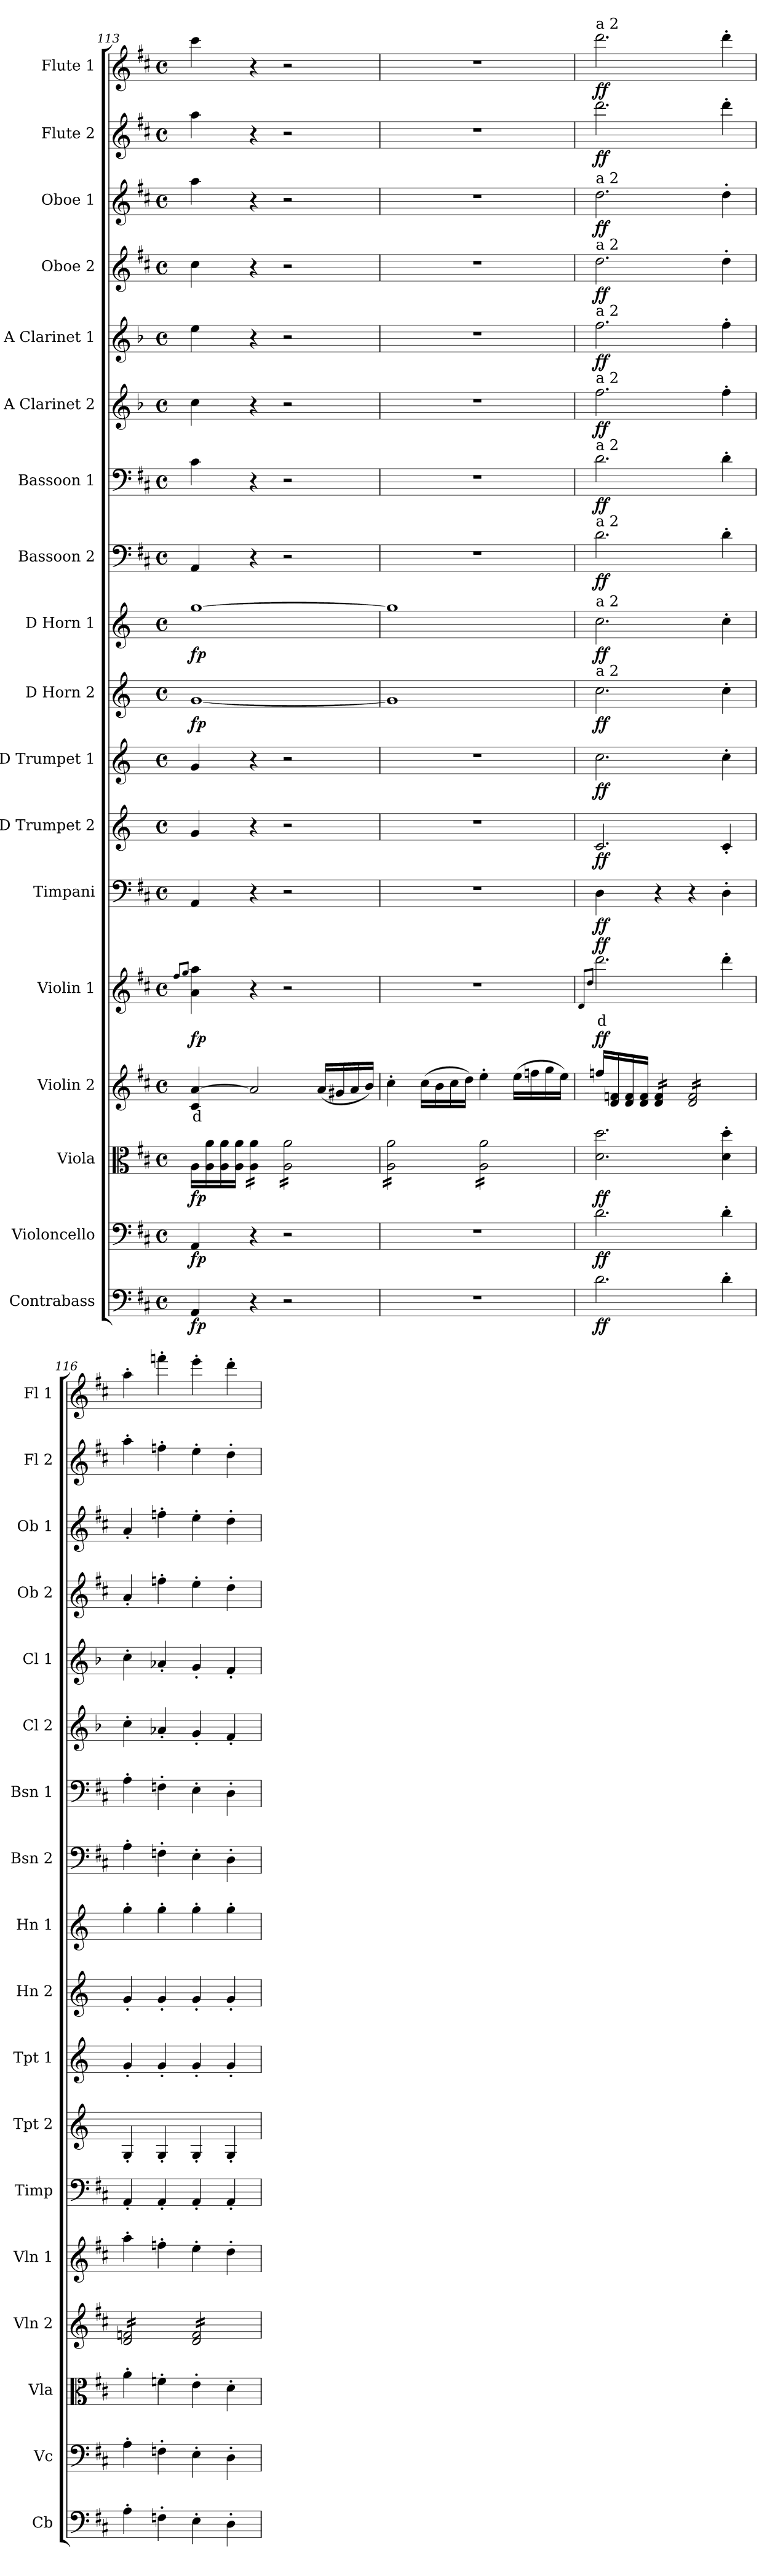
**kern	**dynam	**kern	**dynam	**kern	**dynam	**kern	**text	**dynam	**kern	**text	**dynam	**kern	**dynam	**kern	**dynam	**kern	**dynam	**kern	**dynam	**kern	**dynam	**kern	**dynam	**kern	**dynam	**kern	**dynam	**kern	**dynam	**kern	**dynam	**kern	**dynam	**kern	**dynam	**kern	**dynam
*part18	*part18	*part17	*part17	*part16	*part16	*part15	*part15	*part15	*part14	*part14	*part14	*part13	*part13	*part12	*part12	*part11	*part11	*part10	*part10	*part9	*part9	*part8	*part8	*part7	*part7	*part6	*part6	*part5	*part5	*part4	*part4	*part3	*part3	*part2	*part2	*part1	*part1
*staff18	*staff18	*staff17	*staff17	*staff16	*staff16	*staff15	*staff15	*staff15	*staff14	*staff14	*staff14	*staff13	*staff13	*staff12	*staff12	*staff11	*staff11	*staff10	*staff10	*staff9	*staff9	*staff8	*staff8	*staff7	*staff7	*staff6	*staff6	*staff5	*staff5	*staff4	*staff4	*staff3	*staff3	*staff2	*staff2	*staff1	*staff1
*I"Contrabass	*	*I"Violoncello	*	*I"Viola	*	*I"Violin 2	*	*	*I"Violin 1	*	*	*I"Timpani	*	*I"D Trumpet 2	*	*I"D Trumpet 1	*	*I"D Horn 2	*	*I"D Horn 1	*	*I"Bassoon 2	*	*I"Bassoon 1	*	*I"A Clarinet 2	*	*I"A Clarinet 1	*	*I"Oboe 2	*	*I"Oboe 1	*	*I"Flute 2	*	*I"Flute 1	*
*I'Cb	*	*I'Vc	*	*I'Vla	*	*I'Vln 2	*	*	*I'Vln 1	*	*	*I'Timp	*	*I'Tpt 2	*	*I'Tpt 1	*	*I'Hn 2	*	*I'Hn 1	*	*I'Bsn 2	*	*I'Bsn 1	*	*I'Cl 2	*	*I'Cl 1	*	*I'Ob 2	*	*I'Ob 1	*	*I'Fl 2	*	*I'Fl 1	*
!!LO:PB:g=z
*clefF4	*	*clefF4	*	*clefC3	*	*clefG2	*	*	*clefG2	*	*	*clefF4	*	*clefG2	*	*clefG2	*	*clefG2	*	*clefG2	*	*clefF4	*	*clefF4	*	*clefG2	*	*clefG2	*	*clefG2	*	*clefG2	*	*clefG2	*	*clefG2	*
*ITrd7c12	*	*	*	*	*	*	*	*	*	*	*	*	*	*ITrd-1c-2	*	*ITrd-1c-2	*	*ITrd6c10	*	*ITrd6c10	*	*	*	*	*	*ITrd2c3	*	*ITrd2c3	*	*	*	*	*	*	*	*	*
*k[f#c#]	*	*k[f#c#]	*	*k[f#c#]	*	*k[f#c#]	*	*	*k[f#c#]	*	*	*k[f#c#]	*	*k[f#c#]	*	*k[f#c#]	*	*k[f#c#]	*	*k[f#c#]	*	*k[f#c#]	*	*k[f#c#]	*	*k[f#c#]	*	*k[f#c#]	*	*k[f#c#]	*	*k[f#c#]	*	*k[f#c#]	*	*k[f#c#]	*
*M4/4	*	*M4/4	*	*M4/4	*	*M4/4	*	*	*M4/4	*	*	*M4/4	*	*M4/4	*	*M4/4	*	*M4/4	*	*M4/4	*	*M4/4	*	*M4/4	*	*M4/4	*	*M4/4	*	*M4/4	*	*M4/4	*	*M4/4	*	*M4/4	*
*met(c)	*	*met(c)	*	*met(c)	*	*met(c)	*	*	*met(c)	*	*	*met(c)	*	*met(c)	*	*met(c)	*	*met(c)	*	*met(c)	*	*met(c)	*	*met(c)	*	*met(c)	*	*met(c)	*	*met(c)	*	*met(c)	*	*met(c)	*	*met(c)	*
=113	=113	=113	=113	=113	=113	=113	=113	=113	=113	=113	=113	=113	=113	=113	=113	=113	=113	=113	=113	=113	=113	=113	=113	=113	=113	=113	=113	=113	=113	=113	=113	=113	=113	=113	=113	=113	=113
.	.	.	.	.	.	.	.	.	8qff#/L	.	.	.	.	.	.	.	.	.	.	.	.	.	.	.	.	.	.	.	.	.	.	.	.	.	.	.	.
.	.	.	.	.	.	.	.	.	8qgg/J	.	.	.	.	.	.	.	.	.	.	.	.	.	.	.	.	.	.	.	.	.	.	.	.	.	.	.	.
!	!LO:DY:b	!	!LO:DY:b	!	!LO:DY:b	!	!LO:LY:b:color=#FF0000	!LO:DY:b	!	!	!	!	!	!	!	!	!	!	!LO:DY:b	!	!LO:DY:b	!	!	!	!	!	!	!	!	!	!	!	!	!	!	!	!
4AAA/	fp	4AA/	fp	16A\LL	fp	4c#/ [4a/	d	fp	4a\ 4aa\	.	.	4AA/	.	4a/	.	4a/	.	[1A	fp	[1a	fp	4AA/	.	4c#\	.	4a\	.	4cc#\	.	4cc#\	.	4aa\	.	4aa\	.	4ccc#\	.
.	.	.	.	16A\ 16a\	.	.	.	.	.	.	.	.	.	.	.	.	.	.	.	.	.	.	.	.	.	.	.	.	.	.	.	.	.	.	.	.	.
.	.	.	.	16A\ 16a\	.	.	.	.	.	.	.	.	.	.	.	.	.	.	.	.	.	.	.	.	.	.	.	.	.	.	.	.	.	.	.	.	.
.	.	.	.	16A\ 16a\JJ	.	.	.	.	.	.	.	.	.	.	.	.	.	.	.	.	.	.	.	.	.	.	.	.	.	.	.	.	.	.	.	.	.
*	*	*	*	*tremolo	*	*	*	*	*	*	*	*	*	*	*	*	*	*	*	*	*	*	*	*	*	*	*	*	*	*	*	*	*	*	*	*	*
4r	.	4r	.	16A\ 16a\LL	.	2a/]	.	.	4r	.	.	4r	.	4r	.	4r	.	.	.	.	.	4r	.	4r	.	4r	.	4r	.	4r	.	4r	.	4r	.	4r	.
.	.	.	.	16A\ 16a\	.	.	.	.	.	.	.	.	.	.	.	.	.	.	.	.	.	.	.	.	.	.	.	.	.	.	.	.	.	.	.	.	.
.	.	.	.	16A\ 16a\	.	.	.	.	.	.	.	.	.	.	.	.	.	.	.	.	.	.	.	.	.	.	.	.	.	.	.	.	.	.	.	.	.
.	.	.	.	16A\ 16a\JJ	.	.	.	.	.	.	.	.	.	.	.	.	.	.	.	.	.	.	.	.	.	.	.	.	.	.	.	.	.	.	.	.	.
2r	.	2r	.	16A\ 16a\LL	.	.	.	.	2r	.	.	2r	.	2r	.	2r	.	.	.	.	.	2r	.	2r	.	2r	.	2r	.	2r	.	2r	.	2r	.	2r	.
.	.	.	.	16A\ 16a\	.	.	.	.	.	.	.	.	.	.	.	.	.	.	.	.	.	.	.	.	.	.	.	.	.	.	.	.	.	.	.	.	.
.	.	.	.	16A\ 16a\	.	.	.	.	.	.	.	.	.	.	.	.	.	.	.	.	.	.	.	.	.	.	.	.	.	.	.	.	.	.	.	.	.
.	.	.	.	16A\ 16a\	.	.	.	.	.	.	.	.	.	.	.	.	.	.	.	.	.	.	.	.	.	.	.	.	.	.	.	.	.	.	.	.	.
.	.	.	.	16A\ 16a\	.	(16a/LL	.	.	.	.	.	.	.	.	.	.	.	.	.	.	.	.	.	.	.	.	.	.	.	.	.	.	.	.	.	.	.
.	.	.	.	16A\ 16a\	.	16g#X/	.	.	.	.	.	.	.	.	.	.	.	.	.	.	.	.	.	.	.	.	.	.	.	.	.	.	.	.	.	.	.
.	.	.	.	16A\ 16a\	.	16a/	.	.	.	.	.	.	.	.	.	.	.	.	.	.	.	.	.	.	.	.	.	.	.	.	.	.	.	.	.	.	.
.	.	.	.	16A\ 16a\JJ	.	16b/JJ)	.	.	.	.	.	.	.	.	.	.	.	.	.	.	.	.	.	.	.	.	.	.	.	.	.	.	.	.	.	.	.
=114	=114	=114	=114	=114	=114	=114	=114	=114	=114	=114	=114	=114	=114	=114	=114	=114	=114	=114	=114	=114	=114	=114	=114	=114	=114	=114	=114	=114	=114	=114	=114	=114	=114	=114	=114	=114	=114
1r	.	1r	.	16A\ 16a\LL	.	4cc#'\	.	.	1r	.	.	1r	.	1r	.	1r	.	1A]	.	1a]	.	1r	.	1r	.	1r	.	1r	.	1r	.	1r	.	1r	.	1r	.
.	.	.	.	16A\ 16a\	.	.	.	.	.	.	.	.	.	.	.	.	.	.	.	.	.	.	.	.	.	.	.	.	.	.	.	.	.	.	.	.	.
.	.	.	.	16A\ 16a\	.	.	.	.	.	.	.	.	.	.	.	.	.	.	.	.	.	.	.	.	.	.	.	.	.	.	.	.	.	.	.	.	.
.	.	.	.	16A\ 16a\	.	.	.	.	.	.	.	.	.	.	.	.	.	.	.	.	.	.	.	.	.	.	.	.	.	.	.	.	.	.	.	.	.
.	.	.	.	16A\ 16a\	.	(16cc#\LL	.	.	.	.	.	.	.	.	.	.	.	.	.	.	.	.	.	.	.	.	.	.	.	.	.	.	.	.	.	.	.
.	.	.	.	16A\ 16a\	.	16b\	.	.	.	.	.	.	.	.	.	.	.	.	.	.	.	.	.	.	.	.	.	.	.	.	.	.	.	.	.	.	.
.	.	.	.	16A\ 16a\	.	16cc#\	.	.	.	.	.	.	.	.	.	.	.	.	.	.	.	.	.	.	.	.	.	.	.	.	.	.	.	.	.	.	.
.	.	.	.	16A\ 16a\JJ	.	16dd\JJ)	.	.	.	.	.	.	.	.	.	.	.	.	.	.	.	.	.	.	.	.	.	.	.	.	.	.	.	.	.	.	.
.	.	.	.	16A\ 16a\LL	.	4ee'\	.	.	.	.	.	.	.	.	.	.	.	.	.	.	.	.	.	.	.	.	.	.	.	.	.	.	.	.	.	.	.
.	.	.	.	16A\ 16a\	.	.	.	.	.	.	.	.	.	.	.	.	.	.	.	.	.	.	.	.	.	.	.	.	.	.	.	.	.	.	.	.	.
.	.	.	.	16A\ 16a\	.	.	.	.	.	.	.	.	.	.	.	.	.	.	.	.	.	.	.	.	.	.	.	.	.	.	.	.	.	.	.	.	.
.	.	.	.	16A\ 16a\	.	.	.	.	.	.	.	.	.	.	.	.	.	.	.	.	.	.	.	.	.	.	.	.	.	.	.	.	.	.	.	.	.
.	.	.	.	16A\ 16a\	.	(16ee\LL	.	.	.	.	.	.	.	.	.	.	.	.	.	.	.	.	.	.	.	.	.	.	.	.	.	.	.	.	.	.	.
.	.	.	.	16A\ 16a\	.	16ffn\	.	.	.	.	.	.	.	.	.	.	.	.	.	.	.	.	.	.	.	.	.	.	.	.	.	.	.	.	.	.	.
.	.	.	.	16A\ 16a\	.	16gg\	.	.	.	.	.	.	.	.	.	.	.	.	.	.	.	.	.	.	.	.	.	.	.	.	.	.	.	.	.	.	.
.	.	.	.	16A\ 16a\JJ	.	16ee\JJ)	.	.	.	.	.	.	.	.	.	.	.	.	.	.	.	.	.	.	.	.	.	.	.	.	.	.	.	.	.	.	.
*	*	*	*	*Xtremolo	*	*	*	*	*	*	*	*	*	*	*	*	*	*	*	*	*	*	*	*	*	*	*	*	*	*	*	*	*	*	*	*	*
=115	=115	=115	=115	=115	=115	=115	=115	=115	=115	=115	=115	=115	=115	=115	=115	=115	=115	=115	=115	=115	=115	=115	=115	=115	=115	=115	=115	=115	=115	=115	=115	=115	=115	=115	=115	=115	=115
.	.	.	.	.	.	.	.	.	8qd/L	.	.	.	.	.	.	.	.	.	.	.	.	.	.	.	.	.	.	.	.	.	.	.	.	.	.	.	.
.	.	.	.	.	.	.	.	.	8qdd/J	.	.	.	.	.	.	.	.	.	.	.	.	.	.	.	.	.	.	.	.	.	.	.	.	.	.	.	.
!	!	!	!	!	!	!	!	!	!	!	!	!	!	!	!	!	!	!	!	!	!	!	!	!	!	!	!	!	!	!	!	!	!	!	!	!LO:TX:a:t=a 2	!
!	!	!	!	!	!	!	!	!	!	!	!	!	!	!	!	!	!	!	!	!	!	!	!	!	!	!	!	!	!	!	!	!LO:TX:a:t=a 2	!	!	!	!	!
!	!	!	!	!	!	!	!	!	!	!	!	!	!	!	!	!	!	!	!	!	!	!	!	!	!	!	!	!	!	!LO:TX:a:t=a 2	!	!	!	!	!	!	!
!	!	!	!	!	!	!	!	!	!	!	!	!	!	!	!	!	!	!	!	!	!	!	!	!	!	!	!	!LO:TX:a:t=a 2	!	!	!	!	!	!	!	!	!
!	!	!	!	!	!	!	!	!	!	!	!	!	!	!	!	!	!	!	!	!	!	!	!	!	!	!LO:TX:a:t=a 2	!	!	!	!	!	!	!	!	!	!	!
!	!	!	!	!	!	!	!	!	!	!	!	!	!	!	!	!	!	!	!	!	!	!	!	!LO:TX:a:t=a 2	!	!	!	!	!	!	!	!	!	!	!	!	!
!	!	!	!	!	!	!	!	!	!	!	!	!	!	!	!	!	!	!	!	!	!	!LO:TX:a:t=a 2	!	!	!	!	!	!	!	!	!	!	!	!	!	!	!
!	!	!	!	!	!	!	!	!	!	!	!	!	!	!	!	!	!	!	!	!LO:TX:a:t=a 2	!	!	!	!	!	!	!	!	!	!	!	!	!	!	!	!	!
!	!	!	!	!	!	!	!	!	!	!	!	!	!	!	!	!	!	!LO:TX:a:t=a 2	!	!	!	!	!	!	!	!	!	!	!	!	!	!	!	!	!	!	!
!	!LO:DY:b	!	!LO:DY:b	!	!LO:DY:b	!	!	!LO:DY:b	!	!LO:LY:b:color=#FF0000	!LO:DY:b	!	!LO:DY:b	!	!LO:DY:b	!	!LO:DY:b	!	!LO:DY:b	!	!LO:DY:b	!	!LO:DY:b	!	!LO:DY:b	!	!LO:DY:b	!	!LO:DY:b	!	!LO:DY:b	!	!LO:DY:b	!	!LO:DY:b	!	!LO:DY:b
2.D\	ff	2.d\	ff	2.d\ 2.dd\	ff	16ffn/LL	.	ff	2.ddd\	d	ff	4D\	ff	2.d/	ff	2.dd\	ff	2.d\	ff	2.d\	ff	2.d\	ff	2.d\	ff	2.dd\	ff	2.dd\	ff	2.dd\	ff	2.dd\	ff	2.ddd\	ff	2.ddd\	ff
.	.	.	.	.	.	16d/ 16fn/	.	.	.	.	.	.	.	.	.	.	.	.	.	.	.	.	.	.	.	.	.	.	.	.	.	.	.	.	.	.	.
.	.	.	.	.	.	16d/ 16f/	.	.	.	.	.	.	.	.	.	.	.	.	.	.	.	.	.	.	.	.	.	.	.	.	.	.	.	.	.	.	.
.	.	.	.	.	.	16d/ 16f/JJ	.	.	.	.	.	.	.	.	.	.	.	.	.	.	.	.	.	.	.	.	.	.	.	.	.	.	.	.	.	.	.
*	*	*	*	*	*	*tremolo	*	*	*	*	*	*	*	*	*	*	*	*	*	*	*	*	*	*	*	*	*	*	*	*	*	*	*	*	*	*	*
.	.	.	.	.	.	16d/ 16f/LL	.	.	.	.	.	4r	.	.	.	.	.	.	.	.	.	.	.	.	.	.	.	.	.	.	.	.	.	.	.	.	.
.	.	.	.	.	.	16d/ 16f/	.	.	.	.	.	.	.	.	.	.	.	.	.	.	.	.	.	.	.	.	.	.	.	.	.	.	.	.	.	.	.
.	.	.	.	.	.	16d/ 16f/	.	.	.	.	.	.	.	.	.	.	.	.	.	.	.	.	.	.	.	.	.	.	.	.	.	.	.	.	.	.	.
.	.	.	.	.	.	16d/ 16f/JJ	.	.	.	.	.	.	.	.	.	.	.	.	.	.	.	.	.	.	.	.	.	.	.	.	.	.	.	.	.	.	.
.	.	.	.	.	.	16d/ 16f/LL	.	.	.	.	.	4r	.	.	.	.	.	.	.	.	.	.	.	.	.	.	.	.	.	.	.	.	.	.	.	.	.
.	.	.	.	.	.	16d/ 16f/	.	.	.	.	.	.	.	.	.	.	.	.	.	.	.	.	.	.	.	.	.	.	.	.	.	.	.	.	.	.	.
.	.	.	.	.	.	16d/ 16f/	.	.	.	.	.	.	.	.	.	.	.	.	.	.	.	.	.	.	.	.	.	.	.	.	.	.	.	.	.	.	.
.	.	.	.	.	.	16d/ 16f/	.	.	.	.	.	.	.	.	.	.	.	.	.	.	.	.	.	.	.	.	.	.	.	.	.	.	.	.	.	.	.
4D'\	.	4d'\	.	4d\' 4dd\'	.	16d/ 16f/	.	.	4ddd'\	.	.	4D'\	.	4d'/	.	4dd'\	.	4d'\	.	4d'\	.	4d'\	.	4d'\	.	4dd'\	.	4dd'\	.	4dd'\	.	4dd'\	.	4ddd'\	.	4ddd'\	.
.	.	.	.	.	.	16d/ 16f/	.	.	.	.	.	.	.	.	.	.	.	.	.	.	.	.	.	.	.	.	.	.	.	.	.	.	.	.	.	.	.
.	.	.	.	.	.	16d/ 16f/	.	.	.	.	.	.	.	.	.	.	.	.	.	.	.	.	.	.	.	.	.	.	.	.	.	.	.	.	.	.	.
.	.	.	.	.	.	16d/ 16f/JJ	.	.	.	.	.	.	.	.	.	.	.	.	.	.	.	.	.	.	.	.	.	.	.	.	.	.	.	.	.	.	.
=116	=116	=116	=116	=116	=116	=116	=116	=116	=116	=116	=116	=116	=116	=116	=116	=116	=116	=116	=116	=116	=116	=116	=116	=116	=116	=116	=116	=116	=116	=116	=116	=116	=116	=116	=116	=116	=116
4AA'\	.	4A'\	.	4a'\	.	16d/ 16fn/LL	.	.	4aa'\	.	.	4AA'/	.	4A'/	.	4a'/	.	4A'/	.	4a'\	.	4A'\	.	4A'\	.	4a'\	.	4a'\	.	4a'/	.	4a'/	.	4aa'\	.	4aa'\	.
.	.	.	.	.	.	16d/ 16fn/	.	.	.	.	.	.	.	.	.	.	.	.	.	.	.	.	.	.	.	.	.	.	.	.	.	.	.	.	.	.	.
.	.	.	.	.	.	16d/ 16fn/	.	.	.	.	.	.	.	.	.	.	.	.	.	.	.	.	.	.	.	.	.	.	.	.	.	.	.	.	.	.	.
.	.	.	.	.	.	16d/ 16fn/	.	.	.	.	.	.	.	.	.	.	.	.	.	.	.	.	.	.	.	.	.	.	.	.	.	.	.	.	.	.	.
4FFn'\	.	4Fn'\	.	4fn'\	.	16d/ 16fn/	.	.	4ffn'\	.	.	4AA'/	.	4A'/	.	4a'/	.	4A'/	.	4a'\	.	4Fn'\	.	4Fn'\	.	4fn'/	.	4fn'/	.	4ffn'\	.	4ffn'\	.	4ffn'\	.	4fffn'\	.
.	.	.	.	.	.	16d/ 16fn/	.	.	.	.	.	.	.	.	.	.	.	.	.	.	.	.	.	.	.	.	.	.	.	.	.	.	.	.	.	.	.
.	.	.	.	.	.	16d/ 16fn/	.	.	.	.	.	.	.	.	.	.	.	.	.	.	.	.	.	.	.	.	.	.	.	.	.	.	.	.	.	.	.
.	.	.	.	.	.	16d/ 16fn/JJ	.	.	.	.	.	.	.	.	.	.	.	.	.	.	.	.	.	.	.	.	.	.	.	.	.	.	.	.	.	.	.
4EE'\	.	4E'\	.	4e'\	.	16d/ 16f/LL	.	.	4ee'\	.	.	4AA'/	.	4A'/	.	4a'/	.	4A'/	.	4a'\	.	4E'\	.	4E'\	.	4e'/	.	4e'/	.	4ee'\	.	4ee'\	.	4ee'\	.	4eee'\	.
.	.	.	.	.	.	16d/ 16f/	.	.	.	.	.	.	.	.	.	.	.	.	.	.	.	.	.	.	.	.	.	.	.	.	.	.	.	.	.	.	.
.	.	.	.	.	.	16d/ 16f/	.	.	.	.	.	.	.	.	.	.	.	.	.	.	.	.	.	.	.	.	.	.	.	.	.	.	.	.	.	.	.
.	.	.	.	.	.	16d/ 16f/	.	.	.	.	.	.	.	.	.	.	.	.	.	.	.	.	.	.	.	.	.	.	.	.	.	.	.	.	.	.	.
4DD'\	.	4D'\	.	4d'\	.	16d/ 16f/	.	.	4dd'\	.	.	4AA'/	.	4A'/	.	4a'/	.	4A'/	.	4a'\	.	4D'\	.	4D'\	.	4d'/	.	4d'/	.	4dd'\	.	4dd'\	.	4dd'\	.	4ddd'\	.
.	.	.	.	.	.	16d/ 16f/	.	.	.	.	.	.	.	.	.	.	.	.	.	.	.	.	.	.	.	.	.	.	.	.	.	.	.	.	.	.	.
.	.	.	.	.	.	16d/ 16f/	.	.	.	.	.	.	.	.	.	.	.	.	.	.	.	.	.	.	.	.	.	.	.	.	.	.	.	.	.	.	.
.	.	.	.	.	.	16d/ 16f/JJ	.	.	.	.	.	.	.	.	.	.	.	.	.	.	.	.	.	.	.	.	.	.	.	.	.	.	.	.	.	.	.
*	*	*	*	*	*	*Xtremolo	*	*	*	*	*	*	*	*	*	*	*	*	*	*	*	*	*	*	*	*	*	*	*	*	*	*	*	*	*	*	*
=	=	=	=	=	=	=	=	=	=	=	=	=	=	=	=	=	=	=	=	=	=	=	=	=	=	=	=	=	=	=	=	=	=	=	=	=	=
*-	*-	*-	*-	*-	*-	*-	*-	*-	*-	*-	*-	*-	*-	*-	*-	*-	*-	*-	*-	*-	*-	*-	*-	*-	*-	*-	*-	*-	*-	*-	*-	*-	*-	*-	*-	*-	*-
